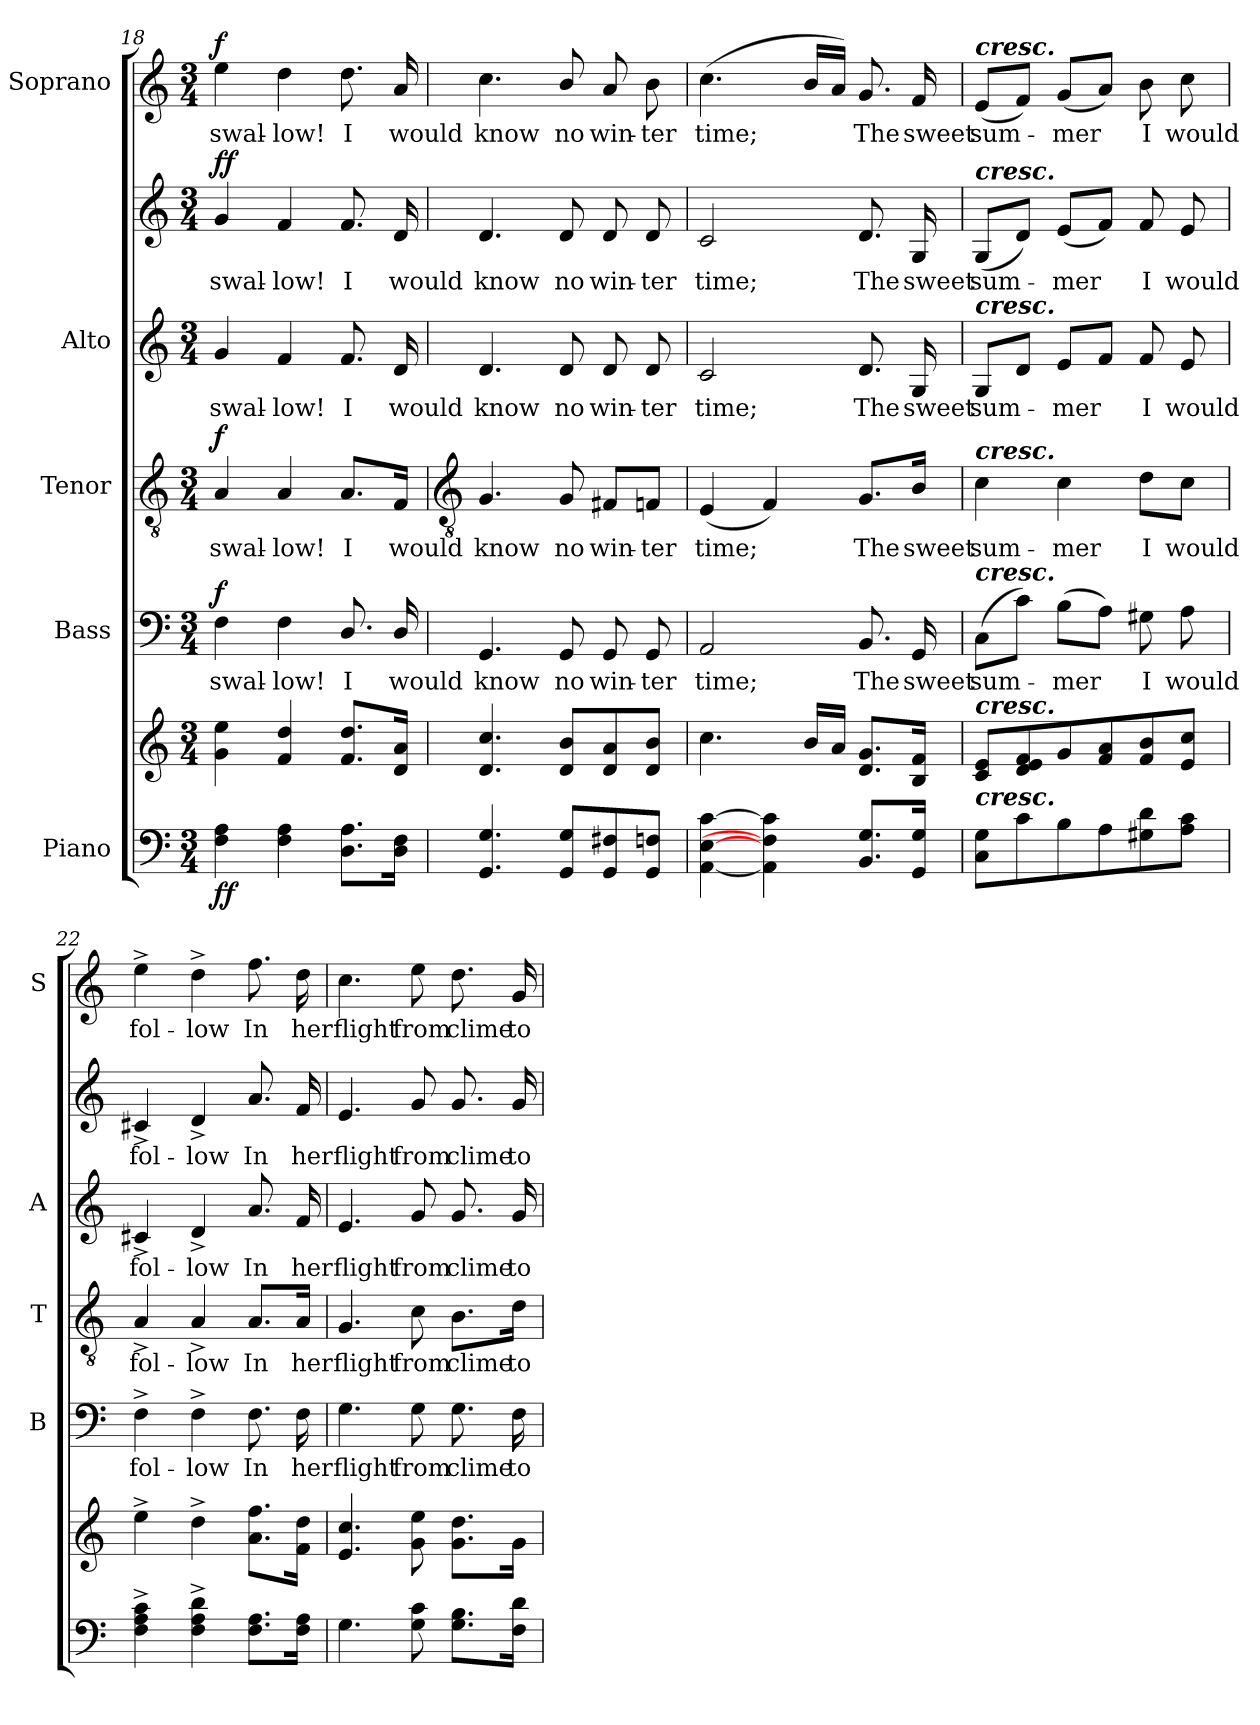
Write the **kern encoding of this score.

**kern	**kern	**dynam	**kern	**text	**dynam	**kern	**text	**dynam	**kern	**text	**kern	**text	**dynam	**kern	**text	**dynam
*part5	*part5	*part5	*part4	*part4	*part4	*part3	*part3	*part3	*part2	*part2	*part2	*part2	*part2	*part1	*part1	*part1
*staff7	*staff6	*staff6/7	*staff5	*staff5	*staff5	*staff4	*staff4	*staff4	*staff3	*staff3	*staff2	*staff2	*staff2/3	*staff1	*staff1	*staff1
*I"Piano	*	*	*I"Bass	*	*	*I"Tenor	*	*	*I"Alto	*	*	*	*	*I"Soprano	*	*
*	*	*	*I'B	*	*	*I'T	*	*	*I'A	*	*	*	*	*I'S	*	*
*clefF4	*clefG2	*	*clefF4	*	*	*clefGv2	*	*	*	*	*clefG2	*	*	*clefG2	*	*
*k[]	*k[]	*	*k[]	*	*	*k[]	*	*	*k[]	*	*k[]	*	*	*k[]	*	*
*C:	*C:	*	*C:	*	*	*C:	*	*	*C:	*	*C:	*	*	*C:	*	*
*M3/4	*M3/4	*	*M3/4	*	*	*M3/4	*	*	*M3/4	*	*M3/4	*	*	*M3/4	*	*
=18	=18	=18	=18	=18	=18	=18	=18	=18	=18	=18	=18	=18	=18	=18	=18	=18
!	!	!LO:DY:b=2	!	!LO:LY:b	!	!	!LO:LY:b	!	!	!LO:LY:b	!	!LO:LY:b	!	!	!LO:LY:b	!
!	!	!LO:DY:n=1:b	!	!	!LO:DY:b	!	!	!LO:DY:b	!	!	!	!	!LO:DY:b=2	!	!	!
!	!	!	!	!	!	!	!	!	!	!	!	!	!LO:DY:n=1:b	!	!	!LO:DY:b
4F\ 4A\	4g 4ee	f f	4F	swal-	f	4A	swal-	f	4g	swal-	4g	swal-	f f	4ee	swal-	f
!	!	!	!	!LO:LY:b	!	!	!LO:LY:b	!	!	!LO:LY:b	!	!LO:LY:b	!	!	!LO:LY:b	!
4F 4A	4f 4dd	.	4F	-low!	.	4A	-low!	.	4f	-low!	4f	-low!	.	4dd	-low!	.
!	!	!	!	!LO:LY:b	!	!	!LO:LY:b	!	!	!LO:LY:b	!	!LO:LY:b	!	!	!LO:LY:b	!
8.D 8.AL	8.f 8.ddL	.	8.D/	I	.	8.A/L	I	.	8.f	I	8.f	I	.	8.dd	I	.
!	!	!	!	!LO:LY:b	!	!	!LO:LY:b	!	!	!LO:LY:b	!	!LO:LY:b	!	!	!LO:LY:b	!
16D 16FJ	16d 16aJ	.	16D/	would	.	16F/Jk	would	.	16d	would	16d	would	.	16a	would	.
!!LO:LB:g=z
=19	=19	=19	=19	=19	=19	=19	=19	=19	=19	=19	=19	=19	=19	=19	=19	=19
*	*	*	*	*	*	*clefGv2	*	*	*	*	*	*	*	*	*	*
!	!	!	!	!LO:LY:b	!	!	!LO:LY:b	!	!	!LO:LY:b	!	!LO:LY:b	!	!	!LO:LY:b	!
4.GG 4.G	4.d 4.cc	.	4.GG	know	.	4.G	know	.	4.d	know	4.d	know	.	4.cc	know	.
!	!	!	!	!LO:LY:b	!	!	!LO:LY:b	!	!	!LO:LY:b	!	!LO:LY:b	!	!	!LO:LY:b	!
8GG 8GL	8d 8bL	.	8GG	no	.	8G	no	.	8d	no	8d	no	.	8b/	no	.
!	!	!	!	!LO:LY:b	!	!	!LO:LY:b	!	!	!LO:LY:b	!	!LO:LY:b	!	!	!LO:LY:b	!
8GG 8F#X	8d 8a	.	8GG	win-	.	8F#X/L	win-	.	8d	win-	8d	win-	.	8a	win-	.
!	!	!	!	!LO:LY:b	!	!	!LO:LY:b	!	!	!LO:LY:b	!	!LO:LY:b	!	!	!LO:LY:b	!
8GG 8FnJ	8d 8bJ	.	8GG	-ter	.	8Fn/J	-ter	.	8d	-ter	8d	-ter	.	8b	-ter	.
=20	=20	=20	=20	=20	=20	=20	=20	=20	=20	=20	=20	=20	=20	=20	=20	=20
!	!	!	!	!LO:LY:b	!	!	!LO:LY:b	!	!	!LO:LY:b	!	!LO:LY:b	!	!	!LO:LY:b	!
[4AA [4E [4c	4.cc	.	2AA	time;	.	(<4E	time;	.	2c	time;	2c	time;	.	(<4.cc	time;	.
4AA] 4F] 4c]	.	.	.	.	.	4F)	.	.	.	.	.	.	.	.	.	.
.	16bLL	.	.	.	.	.	.	.	.	.	.	.	.	16bLL	.	.
.	16aJJ	.	.	.	.	.	.	.	.	.	.	.	.	16aJJ)	.	.
!	!	!	!	!LO:LY:b	!	!	!LO:LY:b	!	!	!LO:LY:b	!	!LO:LY:b	!	!	!LO:LY:b	!
8.BB 8.GL	8.d 8.gL	.	8.BB	The	.	8.G/L	The	.	8.d	The	8.d	The	.	8.g	The	.
!	!	!	!	!LO:LY:b	!	!	!LO:LY:b	!	!	!LO:LY:b	!	!LO:LY:b	!	!	!LO:LY:b	!
16GG 16GJ	16B 16fJ	.	16GG	sweet	.	16B/Jk	sweet	.	16G	sweet	16G	sweet	.	16f	sweet	.
=21	=21	=21	=21	=21	=21	=21	=21	=21	=21	=21	=21	=21	=21	=21	=21	=21
!	!	!	!	!	!	!	!	!	!	!	!	!	!	!LO:TX:a:Bi:t=cresc.	!	!
!	!	!	!	!	!	!	!	!	!	!	!LO:TX:a:Bi:t=cresc.	!	!	!	!	!
!	!	!	!	!	!	!	!	!	!LO:TX:a:Bi:t=cresc.	!	!	!	!	!	!	!
!	!	!	!	!	!	!LO:TX:a:Bi:t=cresc.	!	!	!	!	!	!	!	!	!	!
!	!	!	!LO:TX:a:Bi:t=cresc.	!	!	!	!	!	!	!	!	!	!	!	!	!
!	!LO:TX:a:Bi:t=cresc.	!	!	!	!	!	!	!	!	!	!	!	!	!	!	!
!LO:TX:a:Bi:t=cresc.	!	!	!	!	!	!	!	!	!	!	!	!	!	!	!	!
!	!	!	!	!LO:LY:b	!	!	!LO:LY:b	!	!	!LO:LY:b	!	!LO:LY:b	!	!	!LO:LY:b	!
8C 8GL	8c 8eL	.	(8CL	sum-	.	4c	sum-	.	8GL	sum-	(<8GL	sum-	.	(<8eL	sum-	.
8c	8d 8e 8f	.	8cJ)	.	.	.	.	.	8dJ	.	8dJ)	.	.	8fJ)	.	.
!	!	!	!	!LO:LY:b	!	!	!LO:LY:b	!	!	!LO:LY:b	!	!LO:LY:b	!	!	!LO:LY:b	!
8B	8g	.	(>8BL	mer	.	4c	-mer	.	8eL	mer	(<8eL	mer	.	(<8gL	mer	.
8A	8f 8a	.	8AJ)	.	.	.	.	.	8fJ	.	8fJ)	.	.	8aJ)	.	.
!	!	!	!	!LO:LY:b	!	!	!LO:LY:b	!	!	!LO:LY:b	!	!LO:LY:b	!	!	!LO:LY:b	!
8G#X 8d	8f 8b	.	8G#X	I	.	8d\L	I	.	8f	I	8f	I	.	8b	I	.
!	!	!	!	!LO:LY:b	!	!	!LO:LY:b	!	!	!LO:LY:b	!	!LO:LY:b	!	!	!LO:LY:b	!
8A 8cJ	8e 8ccJ	.	8A	would	.	8c\J	would	.	8e	would	8e	would	.	8cc	would	.
=22	=22	=22	=22	=22	=22	=22	=22	=22	=22	=22	=22	=22	=22	=22	=22	=22
!	!	!	!	!LO:LY:b	!	!	!LO:LY:b	!	!	!LO:LY:b	!	!LO:LY:b	!	!	!LO:LY:b	!
4F^ 4A^ 4c^	4ee^	.	4F^	fol-	.	4A^	fol-	.	4c#X^	fol-	4c#X^	fol-	.	4ee^	fol-	.
!	!	!	!	!LO:LY:b	!	!	!LO:LY:b	!	!	!LO:LY:b	!	!LO:LY:b	!	!	!LO:LY:b	!
4F^ 4A^ 4d^	4dd^	.	4F^	-low	.	4A^	-low	.	4d^	-low	4d^	-low	.	4dd^	-low	.
!	!	!	!	!LO:LY:b	!	!	!LO:LY:b	!	!	!LO:LY:b	!	!LO:LY:b	!	!	!LO:LY:b	!
8.F 8.AL	8.a 8.ffL	.	8.F	In	.	8.A/L	In	.	8.a	In	8.a	In	.	8.ff	In	.
!	!	!	!	!LO:LY:b	!	!	!LO:LY:b	!	!	!LO:LY:b	!	!LO:LY:b	!	!	!LO:LY:b	!
16F 16AJ	16f 16ddJ	.	16F	her	.	16A/Jk	her	.	16f	her	16f	her	.	16dd	her	.
=23	=23	=23	=23	=23	=23	=23	=23	=23	=23	=23	=23	=23	=23	=23	=23	=23
!	!	!	!	!LO:LY:b	!	!	!LO:LY:b	!	!	!LO:LY:b	!	!LO:LY:b	!	!	!LO:LY:b	!
4.G	4.e 4.cc	.	4.G	flight	.	4.G	flight	.	4.e	flight	4.e	flight	.	4.cc	flight	.
!	!	!	!	!LO:LY:b	!	!	!LO:LY:b	!	!	!LO:LY:b	!	!LO:LY:b	!	!	!LO:LY:b	!
8G 8c	8g 8ee	.	8G	from	.	8c	from	.	8g	from	8g	from	.	8ee	from	.
!	!	!	!	!LO:LY:b	!	!	!LO:LY:b	!	!	!LO:LY:b	!	!LO:LY:b	!	!	!LO:LY:b	!
8.G 8.BL	8.g 8.ddL	.	8.G	clime	.	8.B\L	clime	.	8.g	clime	8.g	clime	.	8.dd	clime	.
!	!	!	!	!LO:LY:b	!	!	!LO:LY:b	!	!	!LO:LY:b	!	!LO:LY:b	!	!	!LO:LY:b	!
16F 16dJ	16gJ	.	16F	to	.	16d\Jk	to	.	16g	to	16g	to	.	16g	to	.
=	=	=	=	=	=	=	=	=	=	=	=	=	=	=	=	=
*-	*-	*-	*-	*-	*-	*-	*-	*-	*-	*-	*-	*-	*-	*-	*-	*-
